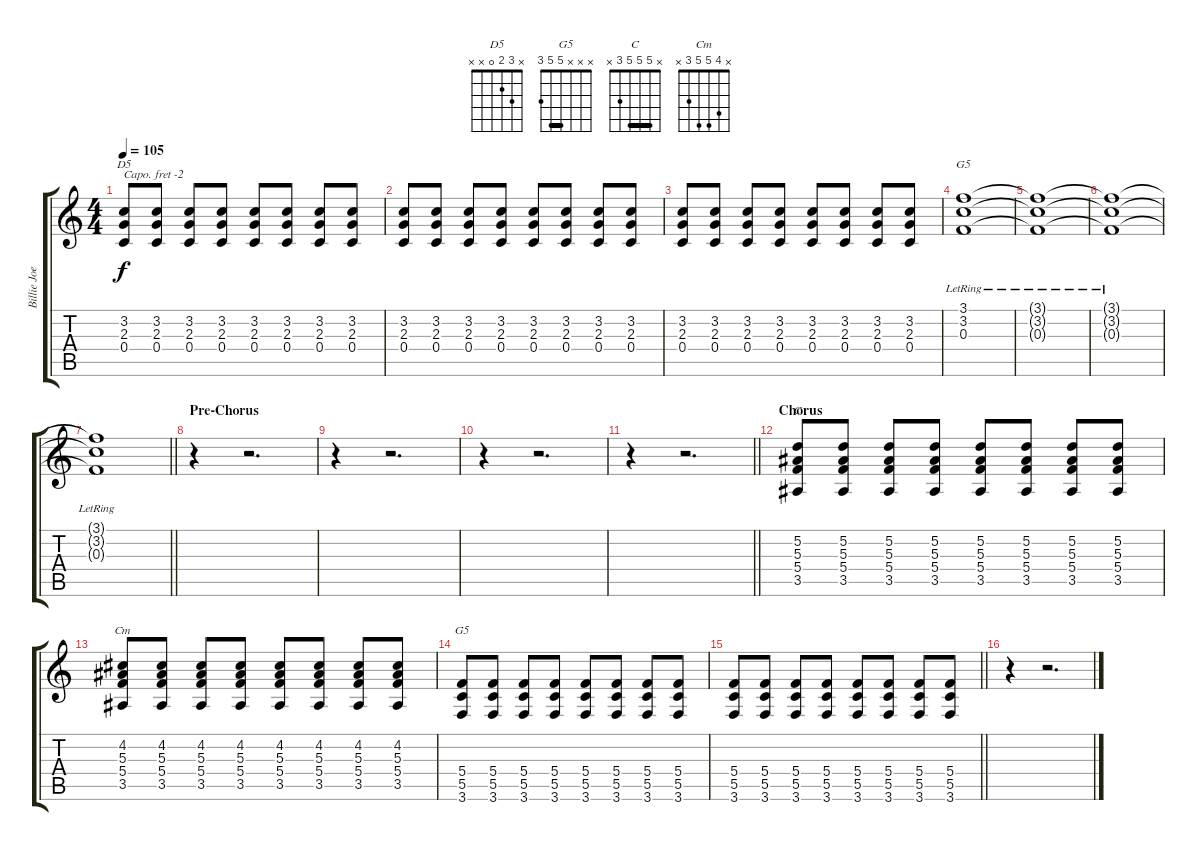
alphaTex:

\track ("Billie Joe Armstrong - Guitar 2" "Billie Joe") {instrument distortionguitar}
\staff {score tabs}
\capo -2
\tuning (E4 B3 G3 D3 A2 E2) {hide}
\chord ("D5" x 3 2 0 x x)
\chord ("G5" 3 3 0 x x x) {barre 3}
\chord ("C" x 5 5 5 3 x) {barre 5}
\chord ("Cm" x 4 5 5 3 x)
\chord ("G5" x x x 5 5 3) {barre 5}
\ts (4 4)
\tempo 105
\clef g2
\ks c
(3.2 2.3 0.4).8{ch "D5" dy f} (3.2 2.3 0.4).8 (3.2 2.3 0.4).8 (3.2 2.3 0.4).8 (3.2 2.3 0.4).8 (3.2 2.3 0.4).8 (3.2 2.3 0.4).8 (3.2 2.3 0.4).8 |
(3.2 2.3 0.4).8 (3.2 2.3 0.4).8 (3.2 2.3 0.4).8 (3.2 2.3 0.4).8 (3.2 2.3 0.4).8 (3.2 2.3 0.4).8 (3.2 2.3 0.4).8 (3.2 2.3 0.4).8 |
(3.2 2.3 0.4).8 (3.2 2.3 0.4).8 (3.2 2.3 0.4).8 (3.2 2.3 0.4).8 (3.2 2.3 0.4).8 (3.2 2.3 0.4).8 (3.2 2.3 0.4).8 (3.2 2.3 0.4).8 |
(3.1{lr} 3.2{lr} 0.3{lr}).1{ch "G5" volume 6} |
(3.1{lr t} 3.2{lr t} 0.3{lr t}).1 |
(3.1{lr t} 3.2{lr t} 0.3{lr t}).1 |
\barLineRight lightlight
(3.1{lr t} 3.2{lr t} 0.3{lr t}).1 |
\section ("" "Pre-Chorus")
r.4 r.2{d} |
r.4 r.2{d} |
r.4 r.2{d} |
\barLineRight lightlight
r.4 r.2{d} |
\section ("" "Chorus")
(5.2 5.3 5.4 3.5).8{ch "C" volume 5} (5.2 5.3 5.4 3.5).8 (5.2 5.3 5.4 3.5).8 (5.2 5.3 5.4 3.5).8 (5.2 5.3 5.4 3.5).8 (5.2 5.3 5.4 3.5).8 (5.2 5.3 5.4 3.5).8 (5.2 5.3 5.4 3.5).8 |
(4.2 5.3 5.4 3.5).8{ch "Cm"} (4.2 5.3 5.4 3.5).8 (4.2 5.3 5.4 3.5).8 (4.2 5.3 5.4 3.5).8 (4.2 5.3 5.4 3.5).8 (4.2 5.3 5.4 3.5).8 (4.2 5.3 5.4 3.5).8 (4.2 5.3 5.4 3.5).8 |
(5.4 5.5 3.6).8{ch "G5"} (5.4 5.5 3.6).8 (5.4 5.5 3.6).8 (5.4 5.5 3.6).8 (5.4 5.5 3.6).8 (5.4 5.5 3.6).8 (5.4 5.5 3.6).8 (5.4 5.5 3.6).8 |
\barLineRight lightlight
(5.4 5.5 3.6).8 (5.4 5.5 3.6).8 (5.4 5.5 3.6).8 (5.4 5.5 3.6).8 (5.4 5.5 3.6).8 (5.4 5.5 3.6).8 (5.4 5.5 3.6).8 (5.4 5.5 3.6).8 |
r.4 r.2{d}
